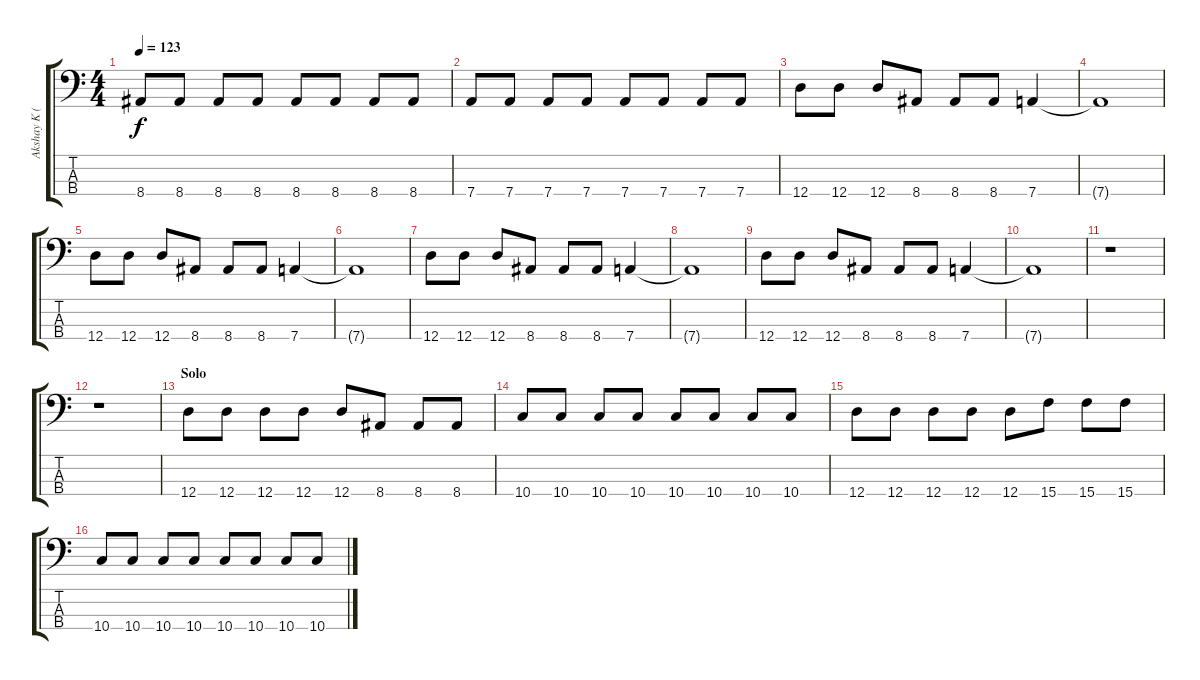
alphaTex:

\track ("Akshay K (B)" "Akshay K (") {instrument electricbassfinger}
\staff {score tabs}
\tuning (G2 D2 A1 D1) {hide}
\ts (4 4)
\tempo 123
\clef f4
\ks c
8.4.8{dy f} 8.4.8 8.4.8 8.4.8 8.4.8 8.4.8 8.4.8 8.4.8 |
7.4.8 7.4.8 7.4.8 7.4.8 7.4.8 7.4.8 7.4.8 7.4.8 |
12.4.8 12.4.8 12.4.8 8.4.8 8.4.8 8.4.8 7.4.4 |
7.4{t}.1 |
12.4.8 12.4.8 12.4.8 8.4.8 8.4.8 8.4.8 7.4.4 |
7.4{t}.1 |
12.4.8 12.4.8 12.4.8 8.4.8 8.4.8 8.4.8 7.4.4 |
7.4{t}.1 |
12.4.8 12.4.8 12.4.8 8.4.8 8.4.8 8.4.8 7.4.4 |
7.4{t}.1 |
r.1 |
r.1 |
\section ("" "Solo")
12.4.8 12.4.8 12.4.8 12.4.8 12.4.8 8.4.8 8.4.8 8.4.8 |
10.4.8 10.4.8 10.4.8 10.4.8 10.4.8 10.4.8 10.4.8 10.4.8 |
12.4.8 12.4.8 12.4.8 12.4.8 12.4.8 15.4.8 15.4.8 15.4.8 |
10.4.8 10.4.8 10.4.8 10.4.8 10.4.8 10.4.8 10.4.8 10.4.8
